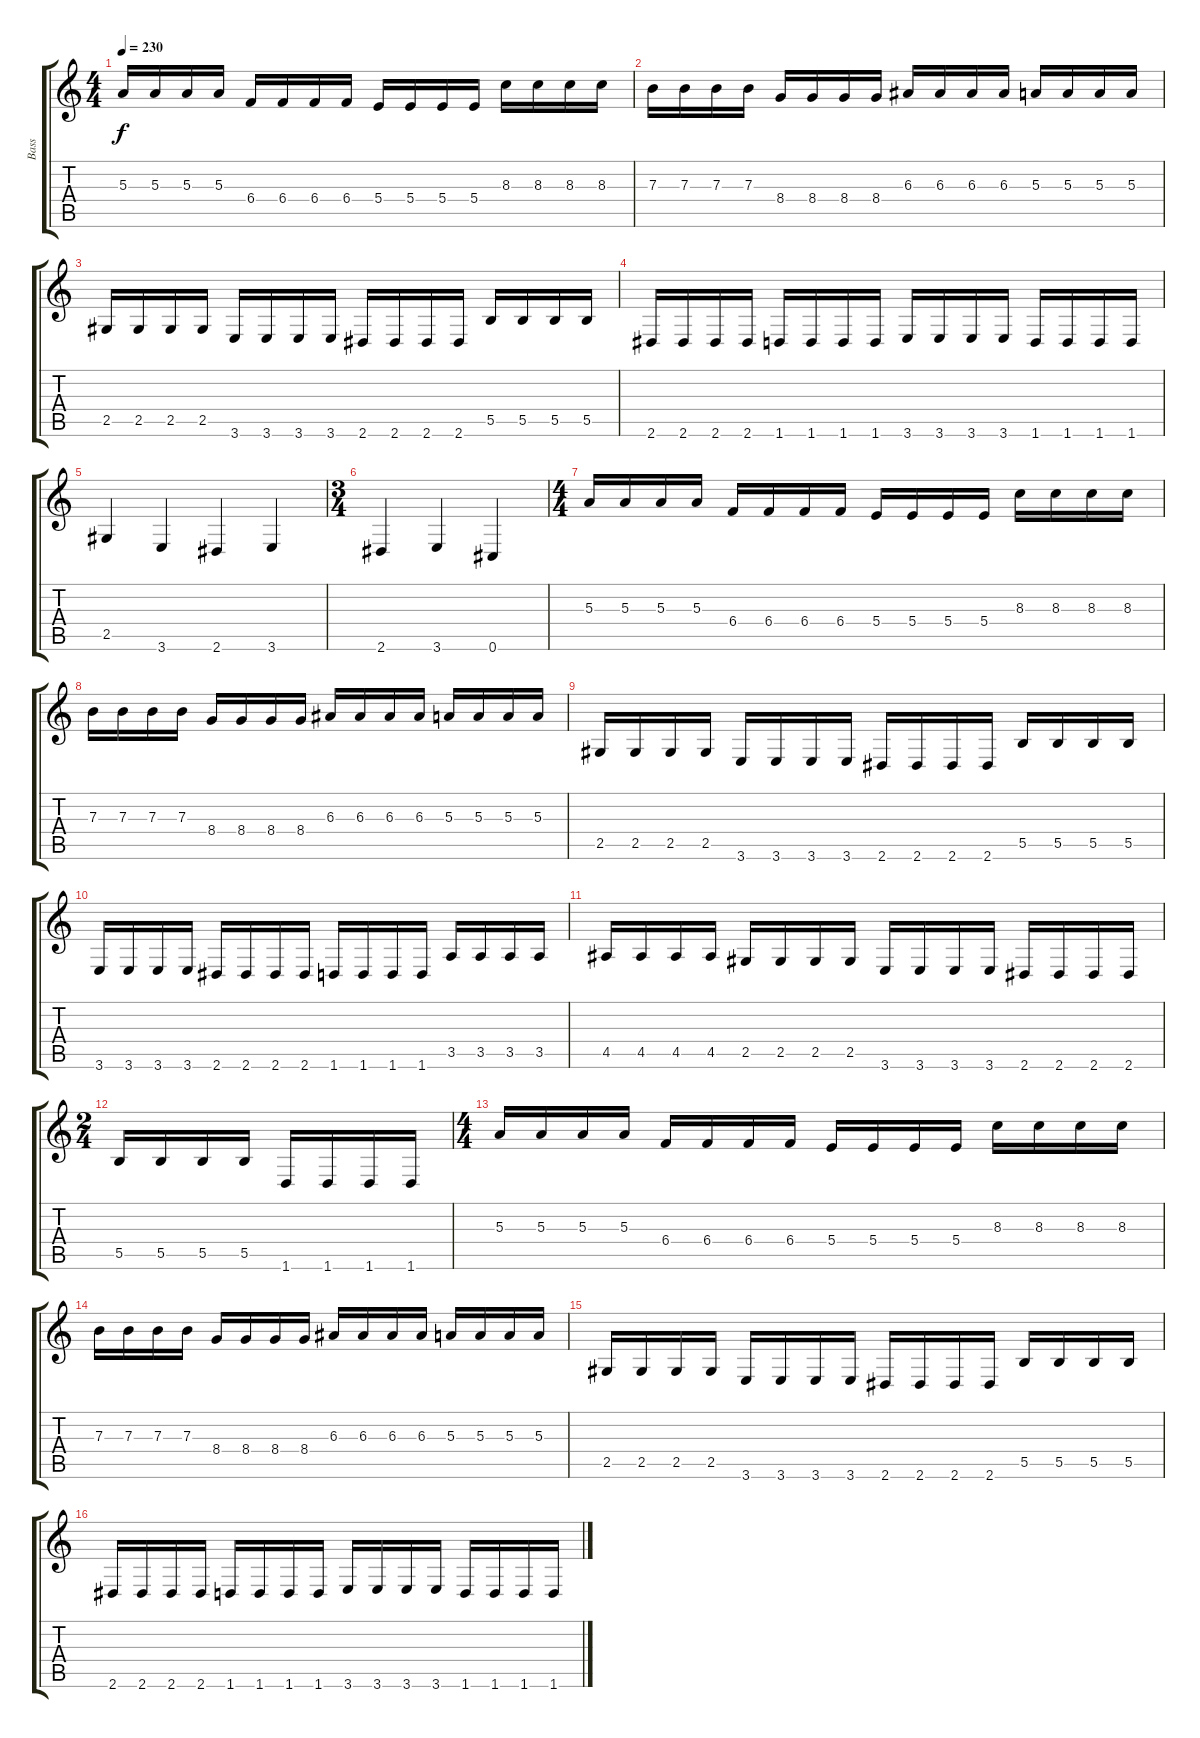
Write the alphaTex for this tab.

\track ("Bass" "Bass") {instrument electricbassfinger}
\staff {score tabs}
\tuning (Db4 Ab3 E3 B2 Gb2 Db2) {hide}
\ts (4 4)
\tempo 230
\clef g2
\ks c
5.3.16{dy f} 5.3.16 5.3.16 5.3.16 6.4.16 6.4.16 6.4.16 6.4.16 5.4.16 5.4.16 5.4.16 5.4.16 8.3.16 8.3.16 8.3.16 8.3.16 |
7.3.16 7.3.16 7.3.16 7.3.16 8.4.16 8.4.16 8.4.16 8.4.16 6.3.16 6.3.16 6.3.16 6.3.16 5.3.16 5.3.16 5.3.16 5.3.16 |
2.5.16 2.5.16 2.5.16 2.5.16 3.6.16 3.6.16 3.6.16 3.6.16 2.6.16 2.6.16 2.6.16 2.6.16 5.5.16 5.5.16 5.5.16 5.5.16 |
2.6.16 2.6.16 2.6.16 2.6.16 1.6.16 1.6.16 1.6.16 1.6.16 3.6.16 3.6.16 3.6.16 3.6.16 1.6.16 1.6.16 1.6.16 1.6.16 |
2.5.4 3.6.4 2.6.4 3.6.4 |
\ts (3 4)
2.6.4 3.6.4 0.6.4 |
\ts (4 4)
5.3.16 5.3.16 5.3.16 5.3.16 6.4.16 6.4.16 6.4.16 6.4.16 5.4.16 5.4.16 5.4.16 5.4.16 8.3.16 8.3.16 8.3.16 8.3.16 |
7.3.16 7.3.16 7.3.16 7.3.16 8.4.16 8.4.16 8.4.16 8.4.16 6.3.16 6.3.16 6.3.16 6.3.16 5.3.16 5.3.16 5.3.16 5.3.16 |
2.5.16 2.5.16 2.5.16 2.5.16 3.6.16 3.6.16 3.6.16 3.6.16 2.6.16 2.6.16 2.6.16 2.6.16 5.5.16 5.5.16 5.5.16 5.5.16 |
3.6.16 3.6.16 3.6.16 3.6.16 2.6.16 2.6.16 2.6.16 2.6.16 1.6.16 1.6.16 1.6.16 1.6.16 3.5.16 3.5.16 3.5.16 3.5.16 |
4.5.16 4.5.16 4.5.16 4.5.16 2.5.16 2.5.16 2.5.16 2.5.16 3.6.16 3.6.16 3.6.16 3.6.16 2.6.16 2.6.16 2.6.16 2.6.16 |
\ts (2 4)
5.5.16 5.5.16 5.5.16 5.5.16 1.6.16 1.6.16 1.6.16 1.6.16 |
\ts (4 4)
5.3.16 5.3.16 5.3.16 5.3.16 6.4.16 6.4.16 6.4.16 6.4.16 5.4.16 5.4.16 5.4.16 5.4.16 8.3.16 8.3.16 8.3.16 8.3.16 |
7.3.16 7.3.16 7.3.16 7.3.16 8.4.16 8.4.16 8.4.16 8.4.16 6.3.16 6.3.16 6.3.16 6.3.16 5.3.16 5.3.16 5.3.16 5.3.16 |
2.5.16 2.5.16 2.5.16 2.5.16 3.6.16 3.6.16 3.6.16 3.6.16 2.6.16 2.6.16 2.6.16 2.6.16 5.5.16 5.5.16 5.5.16 5.5.16 |
2.6.16 2.6.16 2.6.16 2.6.16 1.6.16 1.6.16 1.6.16 1.6.16 3.6.16 3.6.16 3.6.16 3.6.16 1.6.16 1.6.16 1.6.16 1.6.16
